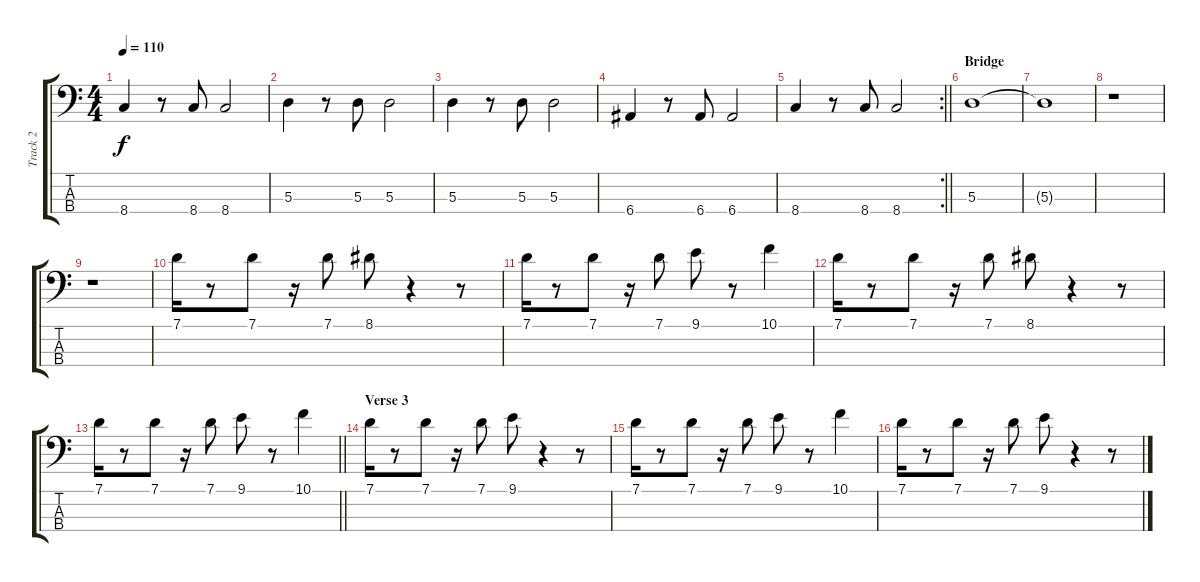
\track ("Track 2" "Track 2") {instrument electricbassfinger}
\staff {score tabs}
\tuning (G2 D2 A1 E1) {hide}
\ts (4 4)
\tempo 110
\clef f4
\ks c
8.4.4{dy f} r.8 8.4.8 8.4.2 |
5.3.4 r.8 5.3.8 5.3.2 |
5.3.4 r.8 5.3.8 5.3.2 |
6.4.4 r.8 6.4.8 6.4.2 |
\rc 2
\barLineRight lightlight
8.4.4 r.8 8.4.8 8.4.2 |
\section ("" "Bridge")
5.3.1 |
5.3{t}.1 |
r.1 |
r.1 |
7.1.16 r.8 7.1.8 r.16 7.1.8 8.1.8 r.4 r.8 |
7.1.16 r.8 7.1.8 r.16 7.1.8 9.1.8 r.8 10.1.4 |
7.1.16 r.8 7.1.8 r.16 7.1.8 8.1.8 r.4 r.8 |
\barLineRight lightlight
7.1.16 r.8 7.1.8 r.16 7.1.8 9.1.8 r.8 10.1.4 |
\section ("" "Verse 3")
7.1.16 r.8 7.1.8 r.16 7.1.8 9.1.8 r.4 r.8 |
7.1.16 r.8 7.1.8 r.16 7.1.8 9.1.8 r.8 10.1.4 |
7.1.16 r.8 7.1.8 r.16 7.1.8 9.1.8 r.4 r.8
